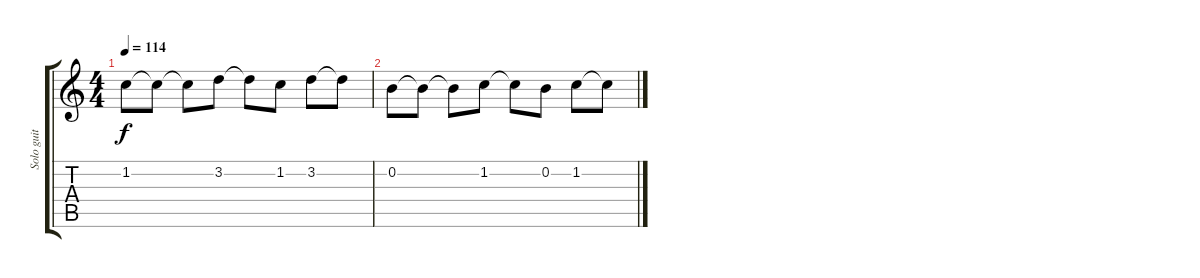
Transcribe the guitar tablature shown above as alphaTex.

\track ("Solo guit" "Solo guit") {instrument acousticguitarsteel}
\staff {score tabs}
\tuning (E4 B3 G3 D3 A2 E2) {hide}
\ts (4 4)
\tempo 114
\clef g2
\ks c
1.2.8{dy f} 1.2{t}.8 1.2{t}.8 3.2.8 3.2{t}.8 1.2.8 3.2.8 3.2{t}.8 |
0.2.8 0.2{t}.8 0.2{t}.8 1.2.8 1.2{t}.8 0.2.8 1.2.8 1.2{t}.8
